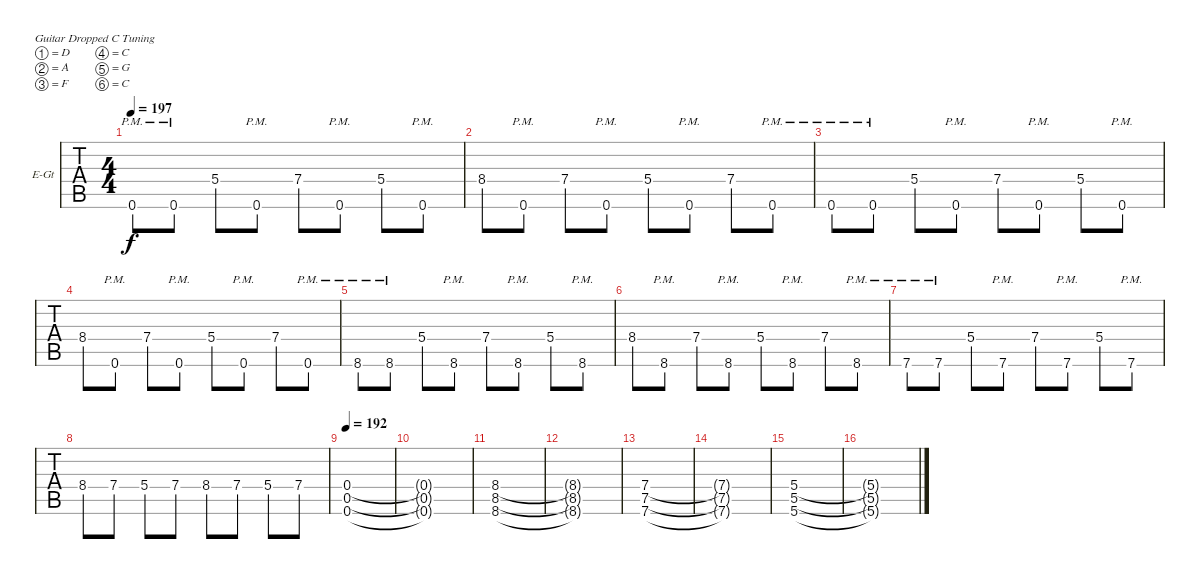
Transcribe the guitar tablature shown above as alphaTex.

\bracketExtendMode groupsimilarinstruments
\firstSystemTrackNameOrientation horizontal
\otherSystemsTrackNameOrientation horizontal
\track ("Track 2" "E-Gt") {instrument distortionguitar}
\staff {tabs}
\tuning (D4 A3 F3 C3 G2 C2)
\ts (4 4)
\tempo 197
\clef g2
\ks c
0.6{pm}.8{dy f} 0.6{pm}.8 5.4.8 0.6{pm}.8 7.4.8 0.6{pm}.8 5.4.8 0.6{pm}.8 |
8.4.8 0.6{pm}.8 7.4.8 0.6{pm}.8 5.4.8 0.6{pm}.8 7.4.8 0.6{pm}.8 |
0.6{pm}.8 0.6{pm}.8 5.4.8 0.6{pm}.8 7.4.8 0.6{pm}.8 5.4.8 0.6{pm}.8 |
8.4.8 0.6{pm}.8 7.4.8 0.6{pm}.8 5.4.8 0.6{pm}.8 7.4.8 0.6{pm}.8 |
8.6{pm}.8 8.6{pm}.8 5.4.8 8.6{pm}.8 7.4.8 8.6{pm}.8 5.4.8 8.6{pm}.8 |
8.4.8 8.6{pm}.8 7.4.8 8.6{pm}.8 5.4.8 8.6{pm}.8 7.4.8 8.6{pm}.8 |
7.6{pm}.8 7.6{pm}.8 5.4.8 7.6{pm}.8 7.4.8 7.6{pm}.8 5.4.8 7.6{pm}.8 |
8.4.8 7.4.8 5.4.8 7.4.8 8.4.8 7.4.8 5.4.8 7.4.8 |
\tempo 192
(0.4 0.5 0.6).1 |
(0.4{t} 0.5{t} 0.6{t}).1 |
(8.4 8.5 8.6).1 |
(8.4{t} 8.5{t} 8.6{t}).1 |
(7.4 7.5 7.6).1 |
(7.4{t} 7.5{t} 7.6{t}).1 |
(5.4 5.5 5.6).1 |
(5.4{t} 5.5{t} 5.6{t}).1
